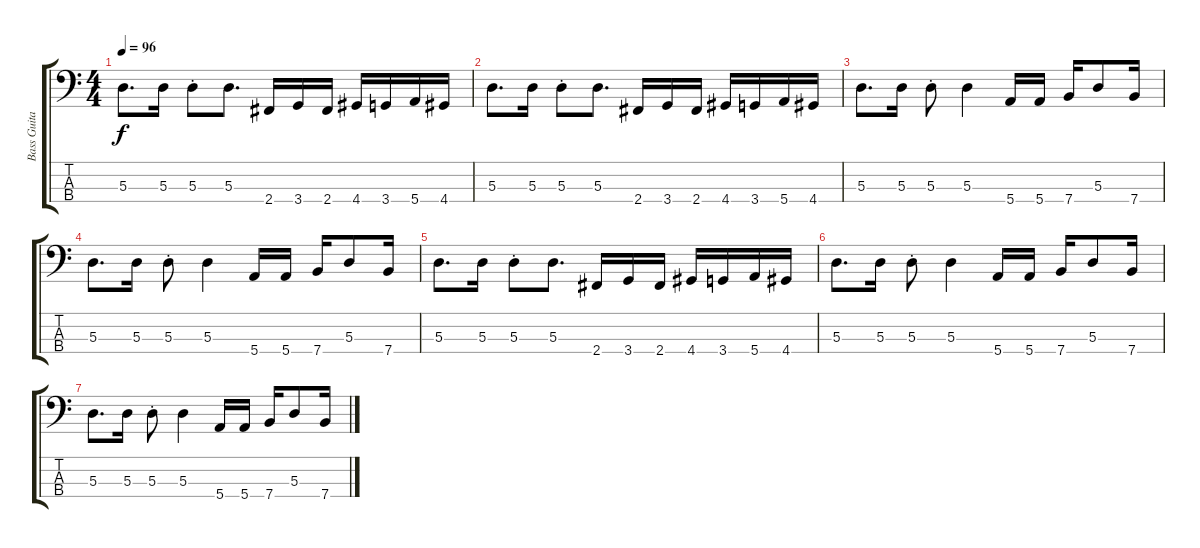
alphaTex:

\track ("Bass Guitar" "Bass Guita") {instrument electricbassfinger}
\staff {score tabs}
\tuning (G2 D2 A1 E1) {hide}
\ts (4 4)
\tempo 96
\clef f4
\ks c
5.3.8{d dy f} 5.3.16 5.3{st}.8 5.3.8{d} 2.4.16 3.4.16 2.4.16 4.4.16 3.4.16 5.4.16 4.4.16 |
5.3.8{d} 5.3.16 5.3{st}.8 5.3.8{d} 2.4.16 3.4.16 2.4.16 4.4.16 3.4.16 5.4.16 4.4.16 |
5.3.8{d} 5.3.16 5.3{st}.8 5.3.4 5.4.16 5.4.16 7.4.16 5.3.8 7.4.16 |
5.3.8{d} 5.3.16 5.3{st}.8 5.3.4 5.4.16 5.4.16 7.4.16 5.3.8 7.4.16 |
5.3.8{d} 5.3.16 5.3{st}.8 5.3.8{d} 2.4.16 3.4.16 2.4.16 4.4.16 3.4.16 5.4.16 4.4.16 |
5.3.8{d} 5.3.16 5.3{st}.8 5.3.4 5.4.16 5.4.16 7.4.16 5.3.8 7.4.16 |
5.3.8{d} 5.3.16 5.3{st}.8 5.3.4 5.4.16 5.4.16 7.4.16 5.3.8 7.4.16
